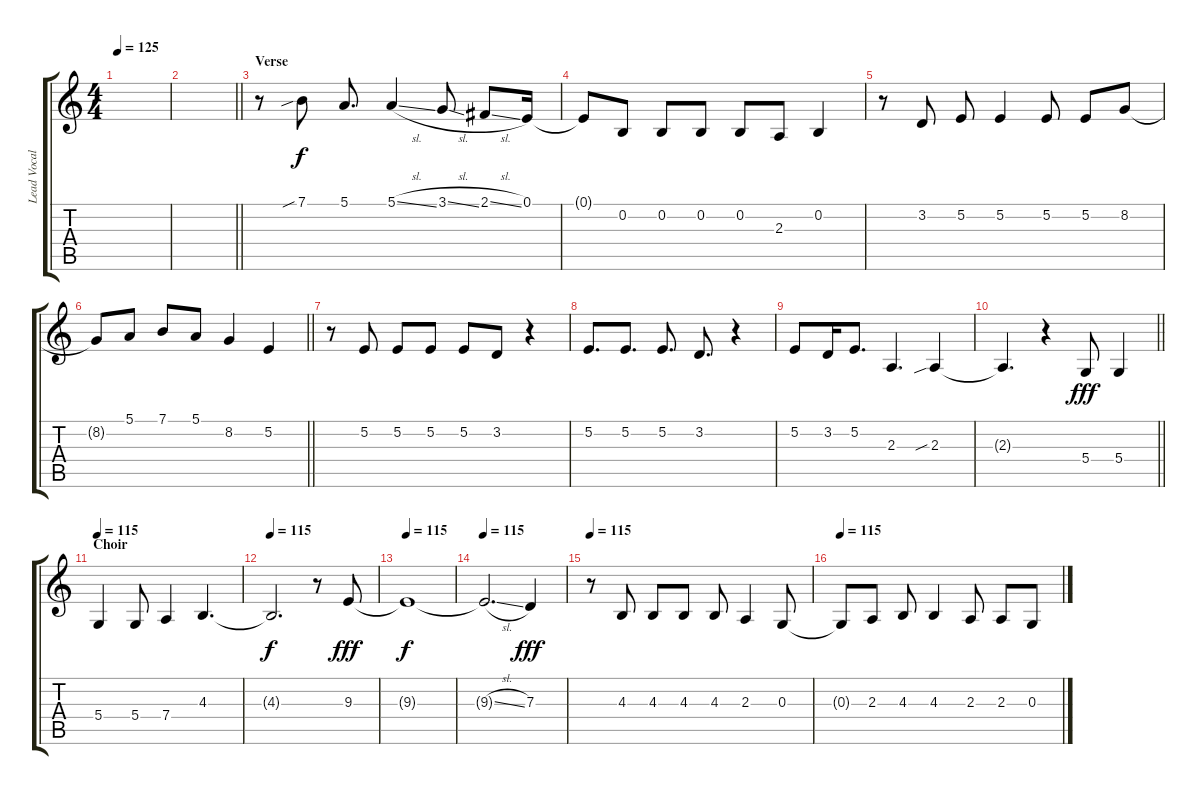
\track ("Lead Vocals" "Lead Vocal") {instrument altosax}
\staff {score tabs}
\tuning (E4 B3 G3 D3 A2 E2) {hide}
\ts (4 4)
\tempo 125
\clef g2
\ks c
|
\barLineRight lightlight
|
\section ("" "Verse")
r.8 7.1{sib}.8{dy f} 5.1.8{d} 5.1{sl}.4 3.1{sl}.8 2.1{sl}.8 0.1.16 |
0.1{t}.8 0.2.8 0.2.8 0.2.8 0.2.8 2.3.8 0.2.4 |
r.8 3.2.8 5.2.8 5.2.4 5.2.8 5.2.8 8.2.8 |
\barLineRight lightlight
8.2{t}.8 5.1.8 7.1.8 5.1.8 8.2.4 5.2.4 |
r.8 5.2.8 5.2.8 5.2.8 5.2.8 3.2.8 r.4 |
5.2.8{d} 5.2.8{d} 5.2.8{d} 3.2.8{d} r.4 |
5.2.8 3.2.16 5.2.8{d} 2.3.4{d} 2.3{sib}.4 |
\barLineRight lightlight
2.3{t}.4{d} r.4 5.4.8{dy fff} 5.4.4 |
\section ("" "Choir")
\tempo 115
5.4.4 5.4.8 7.4.4 4.3.4{d} |
\tempo 115
4.3{t}.2{d dy f} r.8 9.3.8{dy fff} |
\tempo 115
9.3{t}.1{dy f} |
\tempo 115
9.3{sl t}.2{d} 7.3.4{dy fff} |
\tempo 115
r.8 4.3.8 4.3.8 4.3.8 4.3.8 2.3.4 0.3.8 |
\tempo 115
0.3{t}.8 2.3.8 4.3.8 4.3.4 2.3.8 2.3.8 0.3.8
